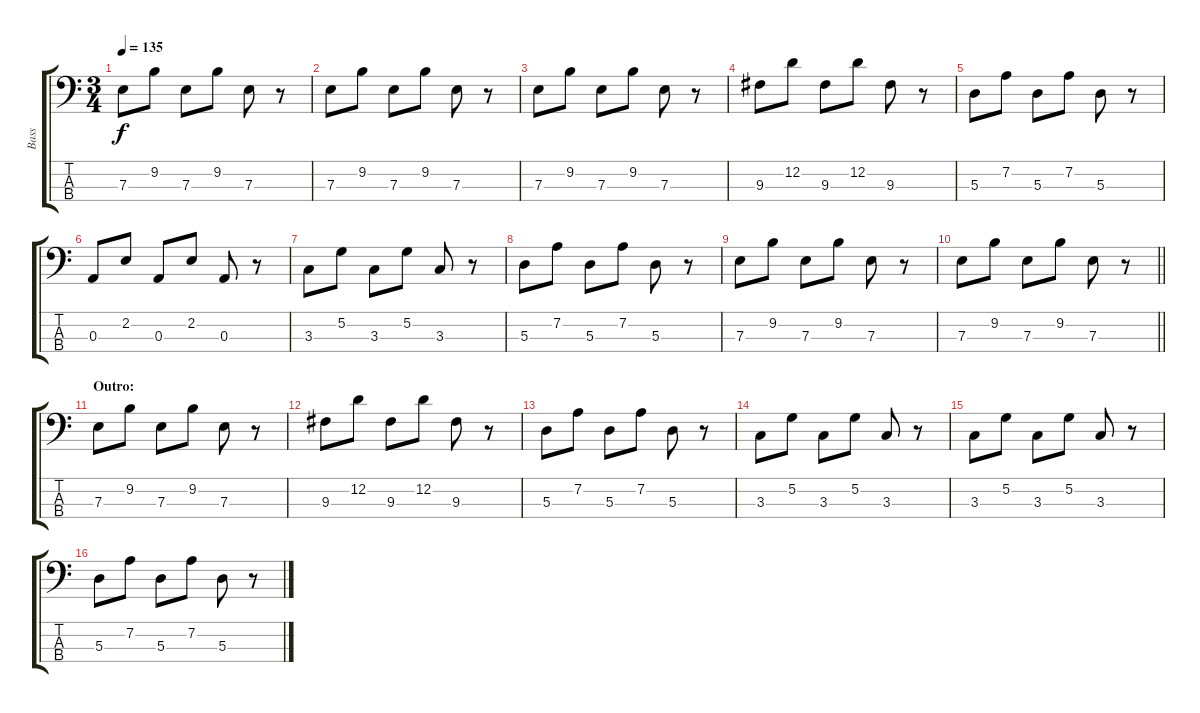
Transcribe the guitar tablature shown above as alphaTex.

\track ("Bass" "Bass") {instrument electricbassfinger}
\staff {score tabs}
\tuning (G2 D2 A1 E1) {hide}
\ts (3 4)
\tempo 135
\clef f4
\ks c
7.3.8{dy f} 9.2.8 7.3.8 9.2.8 7.3.8 r.8 |
7.3.8 9.2.8 7.3.8 9.2.8 7.3.8 r.8 |
7.3.8 9.2.8 7.3.8 9.2.8 7.3.8 r.8 |
9.3.8 12.2.8 9.3.8 12.2.8 9.3.8 r.8 |
5.3.8 7.2.8 5.3.8 7.2.8 5.3.8 r.8 |
0.3.8 2.2.8 0.3.8 2.2.8 0.3.8 r.8 |
3.3.8 5.2.8 3.3.8 5.2.8 3.3.8 r.8 |
5.3.8 7.2.8 5.3.8 7.2.8 5.3.8 r.8 |
7.3.8 9.2.8 7.3.8 9.2.8 7.3.8 r.8 |
\barLineRight lightlight
7.3.8 9.2.8 7.3.8 9.2.8 7.3.8 r.8 |
\section ("" "Outro:")
7.3.8 9.2.8 7.3.8 9.2.8 7.3.8 r.8 |
9.3.8 12.2.8 9.3.8 12.2.8 9.3.8 r.8 |
5.3.8 7.2.8 5.3.8 7.2.8 5.3.8 r.8 |
3.3.8 5.2.8 3.3.8 5.2.8 3.3.8 r.8 |
3.3.8 5.2.8 3.3.8 5.2.8 3.3.8 r.8 |
5.3.8 7.2.8 5.3.8 7.2.8 5.3.8 r.8
